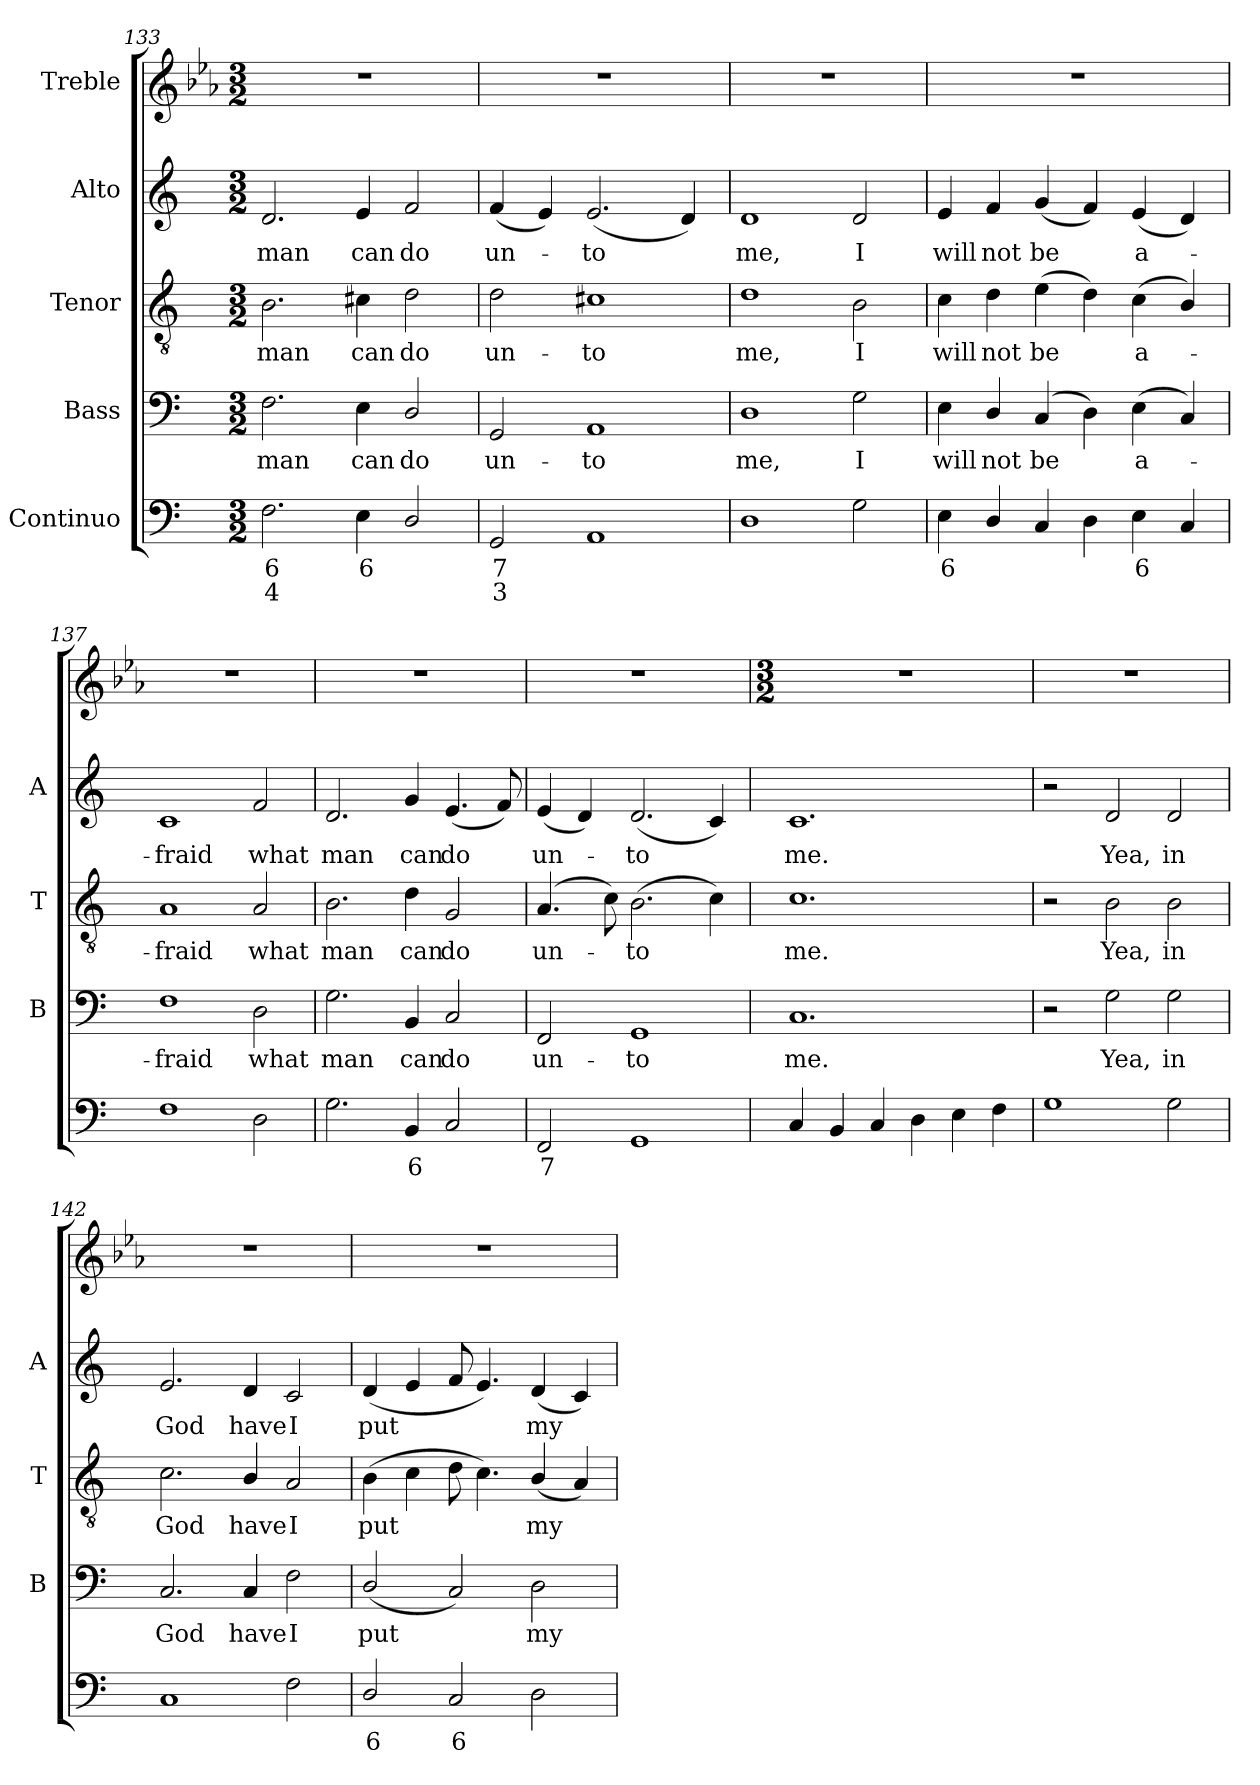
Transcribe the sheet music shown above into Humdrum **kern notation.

**kern	**text	**text	**kern	**text	**kern	**text	**kern	**text	**kern
*part5	*part5	*part5	*part4	*part4	*part3	*part3	*part2	*part2	*part1
*staff5	*staff5	*staff5	*staff4	*staff4	*staff3	*staff3	*staff2	*staff2	*staff1
*I"Continuo	*	*	*I"Bass	*	*I"Tenor	*	*I"Alto	*	*I"Treble
*	*	*	*I'B	*	*I'T	*	*I'A	*	*
*clefF4	*	*	*clefF4	*	*clefGv2	*	*clefG2	*	*clefG2
*k[]	*	*	*k[]	*	*k[]	*	*k[]	*	*k[b-e-a-]
*C:	*	*	*C:	*	*C:	*	*C:	*	*E-:
*M3/2	*	*	*M3/2	*	*M3/2	*	*M3/2	*	*M3/2
=133	=133	=133	=133	=133	=133	=133	=133	=133	=133
!	!LO:LY:b	!LO:LY:b	!	!LO:LY:b	!	!LO:LY:b	!	!LO:LY:b	!
2.F\	6	4	2.F\	man	2.B\	man	2.d/	man	1.r
!	!LO:LY:b	!	!	!LO:LY:b	!	!LO:LY:b	!	!LO:LY:b	!
4E\	6	.	4E\	can	4c#X\	can	4e/	can	.
!	!	!	!	!LO:LY:b	!	!LO:LY:b	!	!LO:LY:b	!
2D/	.	.	2D/	do	2d\	do	2f/	do	.
=134	=134	=134	=134	=134	=134	=134	=134	=134	=134
!	!LO:LY:b	!LO:LY:b	!	!LO:LY:b	!	!LO:LY:b	!	!LO:LY:b	!
2GG/	7	3	2GG/	un-	2d\	un-	(<4f/	un-	1.r
.	.	.	.	.	.	.	4e/)	.	.
!	!	!	!	!LO:LY:b	!	!LO:LY:b	!	!LO:LY:b	!
1AA	.	.	1AA	-to	1c#X	-to	(<2.e/	to	.
.	.	.	.	.	.	.	4d/)	.	.
=135	=135	=135	=135	=135	=135	=135	=135	=135	=135
!	!	!	!	!LO:LY:b	!	!LO:LY:b	!	!LO:LY:b	!
1D	.	.	1D	me,	1d	me,	1d	me,	1.r
!	!	!	!	!LO:LY:b	!	!LO:LY:b	!	!LO:LY:b	!
2G\	.	.	2G\	I	2B\	I	2d/	I	.
=136	=136	=136	=136	=136	=136	=136	=136	=136	=136
!	!LO:LY:b	!	!	!LO:LY:b	!	!LO:LY:b	!	!LO:LY:b	!
4E\	6	.	4E\	will	4c\	will	4e/	will	1.r
!	!	!	!	!LO:LY:b	!	!LO:LY:b	!	!LO:LY:b	!
4D/	.	.	4D/	not	4d\	not	4f/	not	.
!	!	!	!	!LO:LY:b	!	!LO:LY:b	!	!LO:LY:b	!
4C/	.	.	(<4C/	be	(>4e\	be	(<4g/	be	.
4D\	.	.	4D\)	.	4d\)	.	4f/)	.	.
!	!LO:LY:b	!	!	!LO:LY:b	!	!LO:LY:b	!	!LO:LY:b	!
4E\	6	.	(<4E\	a-	(<4c\	a-	(<4e/	a-	.
4C/	.	.	4C/)	.	4B/)	.	4d/)	.	.
=137	=137	=137	=137	=137	=137	=137	=137	=137	=137
!	!	!	!	!LO:LY:b	!	!LO:LY:b	!	!LO:LY:b	!
1F	.	.	1F	fraid	1A	fraid	1c	fraid	1.r
!	!	!	!	!LO:LY:b	!	!LO:LY:b	!	!LO:LY:b	!
2D\	.	.	2D\	what	2A/	what	2f/	what	.
=138	=138	=138	=138	=138	=138	=138	=138	=138	=138
!	!	!	!	!LO:LY:b	!	!LO:LY:b	!	!LO:LY:b	!
2.G\	.	.	2.G\	man	2.B\	man	2.d/	man	1.r
!	!LO:LY:b	!	!	!LO:LY:b	!	!LO:LY:b	!	!LO:LY:b	!
4BB/	6	.	4BB/	can	4d\	can	4g/	can	.
!	!	!	!	!LO:LY:b	!	!LO:LY:b	!	!LO:LY:b	!
2C/	.	.	2C/	do	2G/	do	(<4.e/	do	.
.	.	.	.	.	.	.	8f/)	.	.
=139	=139	=139	=139	=139	=139	=139	=139	=139	=139
!	!LO:LY:b	!	!	!LO:LY:b	!	!LO:LY:b	!	!LO:LY:b	!
2FF/	7	.	2FF/	un-	(<4.A/	un-	(<4e/	un-	1.r
.	.	.	.	.	.	.	4d/)	.	.
.	.	.	.	.	8c\)	.	.	.	.
!	!	!	!	!LO:LY:b	!	!LO:LY:b	!	!LO:LY:b	!
1GG	.	.	1GG	-to	(>2.B\	to	(<2.d/	to	.
.	.	.	.	.	4c\)	.	4c/)	.	.
!!LO:PB:g=z
=140	=140	=140	=140	=140	=140	=140	=140	=140	=140
*	*	*	*	*	*	*	*	*	*M3/2
!	!	!	!	!LO:LY:b	!	!LO:LY:b	!	!LO:LY:b	!
4C/	.	.	1.C	me.	1.c	me.	1.c	me.	1.r
4BB/	.	.	.	.	.	.	.	.	.
4C/	.	.	.	.	.	.	.	.	.
4D\	.	.	.	.	.	.	.	.	.
4E\	.	.	.	.	.	.	.	.	.
4F\	.	.	.	.	.	.	.	.	.
=141	=141	=141	=141	=141	=141	=141	=141	=141	=141
1G	.	.	2r	.	2r	.	2r	.	1.r
!	!	!	!	!LO:LY:b	!	!LO:LY:b	!	!LO:LY:b	!
.	.	.	2G\	Yea,	2B\	Yea,	2d/	Yea,	.
!	!	!	!	!LO:LY:b	!	!LO:LY:b	!	!LO:LY:b	!
2G\	.	.	2G\	in	2B\	in	2d/	in	.
=142	=142	=142	=142	=142	=142	=142	=142	=142	=142
!	!	!	!	!LO:LY:b	!	!LO:LY:b	!	!LO:LY:b	!
1C	.	.	2.C/	God	2.c\	God	2.e/	God	1.r
!	!	!	!	!LO:LY:b	!	!LO:LY:b	!	!LO:LY:b	!
.	.	.	4C/	have	4B/	have	4d/	have	.
!	!	!	!	!LO:LY:b	!	!LO:LY:b	!	!LO:LY:b	!
2F\	.	.	2F\	I	2A/	I	2c/	I	.
=143	=143	=143	=143	=143	=143	=143	=143	=143	=143
!	!LO:LY:b	!	!	!LO:LY:b	!	!LO:LY:b	!	!LO:LY:b	!
2D/	6	.	(<2D/	put	(>4B\	put	(<4d/	put	1.r
.	.	.	.	.	4c\	.	4e/	.	.
!	!LO:LY:b	!	!	!	!	!	!	!	!
2C/	6	.	2C/)	.	8d\	.	8f/	.	.
.	.	.	.	.	4.c\)	.	4.e/)	.	.
!	!	!	!	!LO:LY:b	!	!LO:LY:b	!	!LO:LY:b	!
2D\	.	.	2D\	my	(<4B/	my	(<4d/	my	.
.	.	.	.	.	4A/)	.	4c/)	.	.
=	=	=	=	=	=	=	=	=	=
*-	*-	*-	*-	*-	*-	*-	*-	*-	*-
